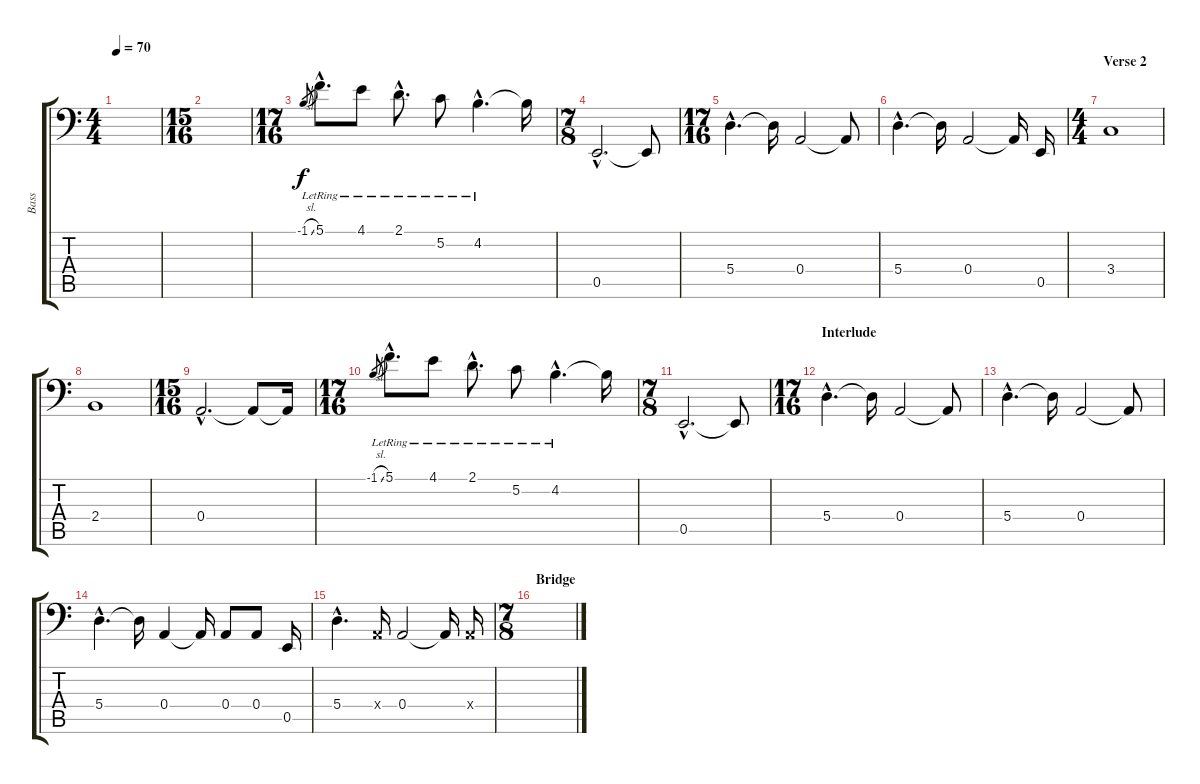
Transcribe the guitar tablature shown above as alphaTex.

\track ("Bass" "Bass") {instrument electricbassfinger}
\staff {score tabs}
\tuning (C3 G2 D2 A1 E1 B0) {hide}
\ts (4 4)
\tempo 70
\clef f4
\ks c
|
\ts (15 16)
|
\ts (17 16)
-1.1{sl}.8{gr} 5.1{hac lr}.8{d} 4.1{lr}.8 2.1{hac lr}.8{d} 5.2{lr}.8 4.2{hac lr}.4{d} 4.2{t}.16 |
\ts (7 8)
0.5{hac}.2{d} 0.5{t}.8 |
\ts (17 16)
5.4{hac}.4{d} 5.4{t}.16 0.4.2 0.4{t}.8 |
5.4{hac}.4{d} 5.4{t}.16 0.4.2 0.4{t}.16 0.5.16 |
\ts (4 4)
\section ("" "Verse 2")
3.4.1 |
2.4.1 |
\ts (15 16)
0.4{hac}.2{d} 0.4{t}.8 0.4{t}.16 |
\ts (17 16)
-1.1{sl}.8{gr} 5.1{hac lr}.8{d} 4.1{lr}.8 2.1{hac lr}.8{d} 5.2{lr}.8 4.2{hac lr}.4{d} 4.2{t}.16 |
\ts (7 8)
0.5{hac}.2{d} 0.5{t}.8 |
\ts (17 16)
\section ("" "Interlude")
5.4{hac}.4{d} 5.4{t}.16 0.4.2 0.4{t}.8 |
5.4{hac}.4{d} 5.4{t}.16 0.4.2 0.4{t}.8 |
5.4{hac}.4{d} 5.4{t}.16 0.4.4 0.4{t}.16 0.4.8 0.4.8 0.5.16 |
5.4{hac}.4{d} 0.4{x}.16 0.4.2 0.4{t}.16 0.4{x}.16 |
\ts (7 8)
\section ("" "Bridge")
